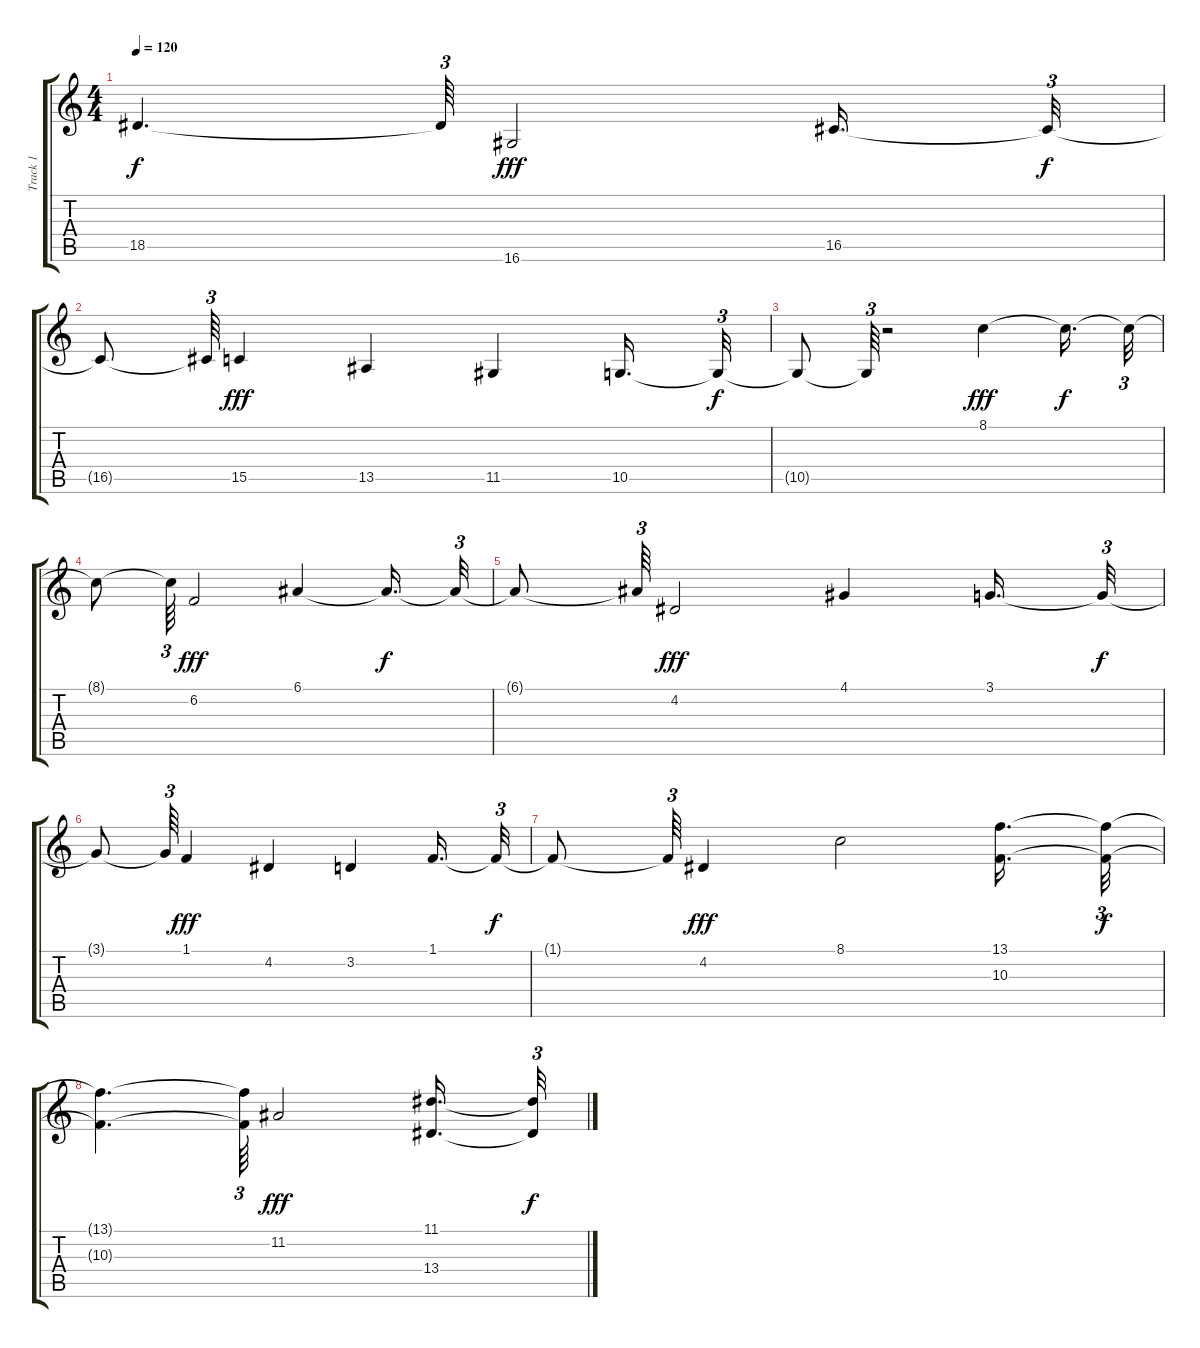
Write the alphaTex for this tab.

\track ("Track 1" "Track 1") {instrument acousticgrandpiano}
\staff {score tabs}
\tuning (E4 B3 G3 D3 A2 E2) {hide}
\ts (4 4)
\tempo 120
\clef g2
\ks c
18.5{t}.4{d dy f} 18.5{t}.64{tu (3 2)} 16.6.2{dy fff} 16.5.16{d} 16.5{t}.32{tu (3 2) dy f} |
16.5{t}.8 16.5{t}.64{tu (3 2)} 15.5.4{dy fff} 13.5.4 11.5.4 10.5.16{d} 10.5{t}.32{tu (3 2) dy f} |
10.5{t}.8 10.5{t}.64{tu (3 2)} r.2 8.1.4{dy fff} 8.1{t}.16{d dy f} 8.1{t}.32{tu (3 2)} |
8.1{t}.8 8.1{t}.64{tu (3 2)} 6.2.2{dy fff} 6.1.4 6.1{t}.16{d dy f} 6.1{t}.32{tu (3 2)} |
6.1{t}.8 6.1{t}.64{tu (3 2)} 4.2.2{dy fff} 4.1.4 3.1.16{d} 3.1{t}.32{tu (3 2) dy f} |
3.1{t}.8 3.1{t}.64{tu (3 2)} 1.1.4{dy fff} 4.2.4 3.2.4 1.1.16{d} 1.1{t}.32{tu (3 2) dy f} |
1.1{t}.8 1.1{t}.64{tu (3 2)} 4.2.4{dy fff} 8.1.2 (13.1 10.3).16{d} (13.1{t} 10.3{t}).32{tu (3 2) dy f} |
(13.1{t} 10.3{t}).4{d} (13.1{t} 10.3{t}).64{tu (3 2)} 11.2.2{dy fff} (11.1 13.4).16{d} (11.1{t} 13.4{t}).32{tu (3 2) dy f}
